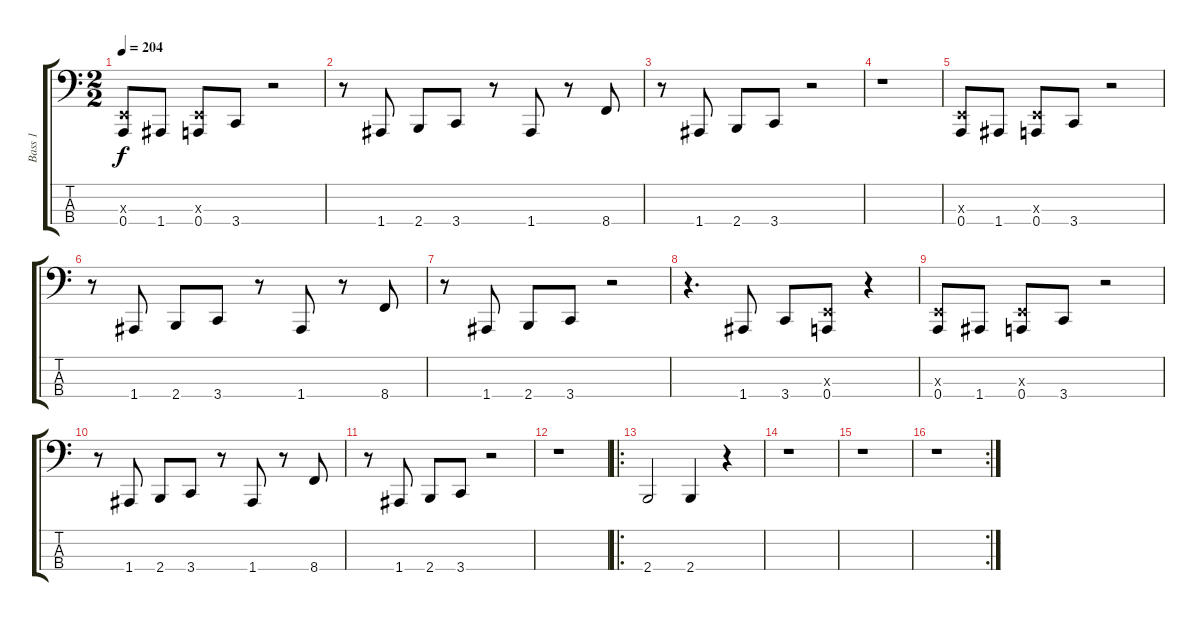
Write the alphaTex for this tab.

\track ("Bass 1" "Bass 1") {instrument electricbasspick}
\staff {score tabs}
\tuning (D2 A1 E1 A0) {hide}
\ts (2 2)
\tempo 204
\clef f4
\ks c
(0.3{x} 0.4).8{dy f} 1.4.8 (0.3{x} 0.4).8 3.4.8 r.2 |
r.8 1.4.8 2.4.8 3.4.8 r.8 1.4.8 r.8 8.4.8 |
r.8 1.4.8 2.4.8 3.4.8 r.2 |
r.1 |
(0.3{x} 0.4).8 1.4.8 (0.3{x} 0.4).8 3.4.8 r.2 |
r.8 1.4.8 2.4.8 3.4.8 r.8 1.4.8 r.8 8.4.8 |
r.8 1.4.8 2.4.8 3.4.8 r.2 |
r.4{d} 1.4.8 3.4.8 (0.3{x} 0.4).8 r.4 |
(0.3{x} 0.4).8 1.4.8 (0.3{x} 0.4).8 3.4.8 r.2 |
r.8 1.4.8 2.4.8 3.4.8 r.8 1.4.8 r.8 8.4.8 |
r.8 1.4.8 2.4.8 3.4.8 r.2 |
r.1 |
\ro
2.4.2 2.4.4 r.4 |
r.1 |
r.1 |
\rc 2
r.1
